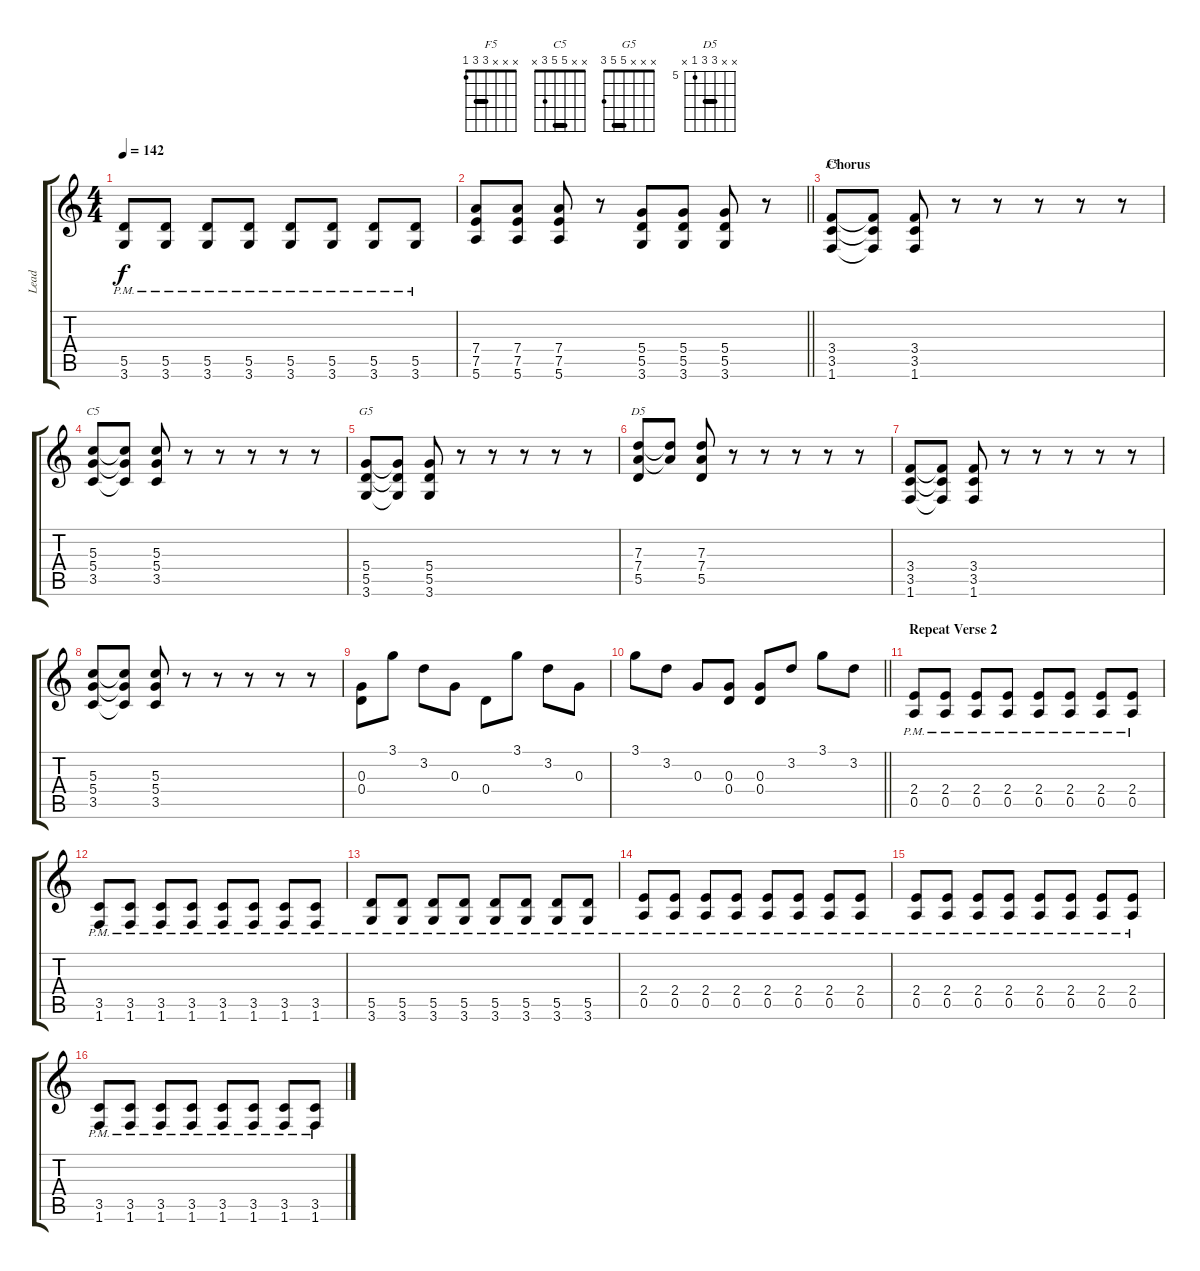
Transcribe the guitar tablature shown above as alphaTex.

\track ("Lead" "Lead") {instrument electricguitarclean}
\staff {score tabs}
\tuning (E4 B3 G3 D3 A2 E2) {hide}
\chord ("F5" x x x 3 3 1) {barre 3}
\chord ("C5" x x 5 5 3 x) {barre 5}
\chord ("G5" x x x 5 5 3) {barre 5}
\chord ("D5" x x 7 7 5 x) {firstfret 5 barre 7}
\ts (4 4)
\tempo 142
\clef g2
\ks c
(5.5{pm} 3.6{pm}).8{dy f} (5.5{pm} 3.6{pm}).8 (5.5{pm} 3.6{pm}).8 (5.5{pm} 3.6{pm}).8 (5.5{pm} 3.6{pm}).8 (5.5{pm} 3.6{pm}).8 (5.5{pm} 3.6{pm}).8 (5.5{pm} 3.6{pm}).8 |
\barLineRight lightlight
(7.4 7.5 5.6).8 (7.4 7.5 5.6).8 (7.4 7.5 5.6).8 r.8 (5.4 5.5 3.6).8 (5.4 5.5 3.6).8 (5.4 5.5 3.6).8 r.8 |
\section ("" "Chorus")
(3.4 3.5 1.6).8{ch "F5"} (3.4{t} 3.5{t} 1.6{t}).8 (3.4 3.5 1.6).8 r.8 r.8 r.8 r.8 r.8 |
(5.3 5.4 3.5).8{ch "C5"} (5.3{t} 5.4{t} 3.5{t}).8 (5.3 5.4 3.5).8 r.8 r.8 r.8 r.8 r.8 |
(5.4 5.5 3.6).8{ch "G5"} (5.4{t} 5.5{t} 3.6{t}).8 (5.4 5.5 3.6).8 r.8 r.8 r.8 r.8 r.8 |
(7.3 7.4 5.5).8{ch "D5"} (7.3{t} 7.4{t}).8 (7.3 7.4 5.5).8 r.8 r.8 r.8 r.8 r.8 |
(3.4 3.5 1.6).8 (3.4{t} 3.5{t} 1.6{t}).8 (3.4 3.5 1.6).8 r.8 r.8 r.8 r.8 r.8 |
(5.3 5.4 3.5).8 (5.3{t} 5.4{t} 3.5{t}).8 (5.3 5.4 3.5).8 r.8 r.8 r.8 r.8 r.8 |
(0.3 0.4).8 3.1.8 3.2.8 0.3.8 0.4.8 3.1.8 3.2.8 0.3.8 |
\barLineRight lightlight
3.1.8 3.2.8 0.3.8 (0.3 0.4).8 (0.3 0.4).8 3.2.8 3.1.8 3.2.8 |
\section ("" "Repeat Verse 2")
(2.4{pm} 0.5{pm}).8 (2.4{pm} 0.5{pm}).8 (2.4{pm} 0.5{pm}).8 (2.4{pm} 0.5{pm}).8 (2.4{pm} 0.5{pm}).8 (2.4{pm} 0.5{pm}).8 (2.4{pm} 0.5{pm}).8 (2.4{pm} 0.5{pm}).8 |
(3.5{pm} 1.6{pm}).8 (3.5{pm} 1.6{pm}).8 (3.5{pm} 1.6{pm}).8 (3.5{pm} 1.6{pm}).8 (3.5{pm} 1.6{pm}).8 (3.5{pm} 1.6{pm}).8 (3.5{pm} 1.6{pm}).8 (3.5{pm} 1.6{pm}).8 |
(5.5{pm} 3.6{pm}).8 (5.5{pm} 3.6{pm}).8 (5.5{pm} 3.6{pm}).8 (5.5{pm} 3.6{pm}).8 (5.5{pm} 3.6{pm}).8 (5.5{pm} 3.6{pm}).8 (5.5{pm} 3.6{pm}).8 (5.5{pm} 3.6{pm}).8 |
(2.4{pm} 0.5{pm}).8 (2.4{pm} 0.5{pm}).8 (2.4{pm} 0.5{pm}).8 (2.4{pm} 0.5{pm}).8 (2.4{pm} 0.5{pm}).8 (2.4{pm} 0.5{pm}).8 (2.4{pm} 0.5{pm}).8 (2.4{pm} 0.5{pm}).8 |
(2.4{pm} 0.5{pm}).8 (2.4{pm} 0.5{pm}).8 (2.4{pm} 0.5{pm}).8 (2.4{pm} 0.5{pm}).8 (2.4{pm} 0.5{pm}).8 (2.4{pm} 0.5{pm}).8 (2.4{pm} 0.5{pm}).8 (2.4{pm} 0.5{pm}).8 |
(3.5{pm} 1.6{pm}).8 (3.5{pm} 1.6{pm}).8 (3.5{pm} 1.6{pm}).8 (3.5{pm} 1.6{pm}).8 (3.5{pm} 1.6{pm}).8 (3.5{pm} 1.6{pm}).8 (3.5{pm} 1.6{pm}).8 (3.5{pm} 1.6{pm}).8
